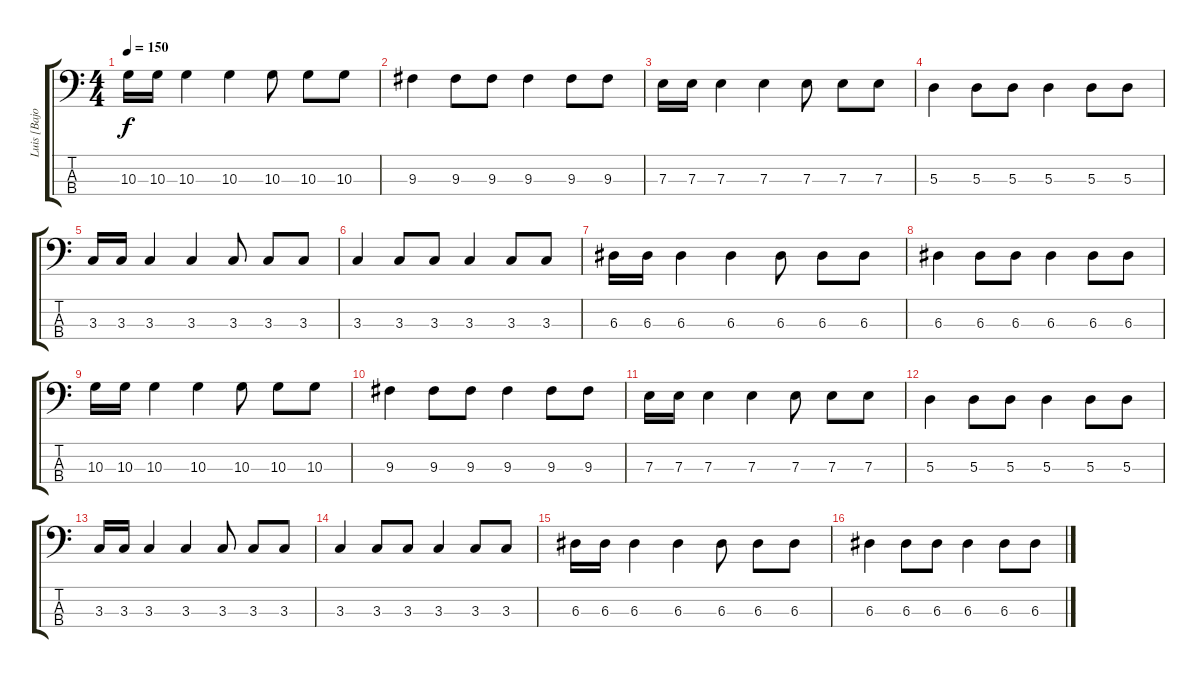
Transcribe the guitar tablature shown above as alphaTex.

\track ("Luis [Bajo]" "Luis [Bajo") {instrument electricbassfinger}
\staff {score tabs}
\tuning (G2 D2 A1 E1) {hide}
\ts (4 4)
\tempo 150
\clef f4
\ks c
10.3.16{dy f} 10.3.16 10.3.4 10.3.4 10.3.8 10.3.8 10.3.8 |
9.3.4 9.3.8 9.3.8 9.3.4 9.3.8 9.3.8 |
7.3.16 7.3.16 7.3.4 7.3.4 7.3.8 7.3.8 7.3.8 |
5.3.4 5.3.8 5.3.8 5.3.4 5.3.8 5.3.8 |
3.3.16 3.3.16 3.3.4 3.3.4 3.3.8 3.3.8 3.3.8 |
3.3.4 3.3.8 3.3.8 3.3.4 3.3.8 3.3.8 |
6.3.16 6.3.16 6.3.4 6.3.4 6.3.8 6.3.8 6.3.8 |
6.3.4 6.3.8 6.3.8 6.3.4 6.3.8 6.3.8 |
10.3.16 10.3.16 10.3.4 10.3.4 10.3.8 10.3.8 10.3.8 |
9.3.4 9.3.8 9.3.8 9.3.4 9.3.8 9.3.8 |
7.3.16 7.3.16 7.3.4 7.3.4 7.3.8 7.3.8 7.3.8 |
5.3.4 5.3.8 5.3.8 5.3.4 5.3.8 5.3.8 |
3.3.16 3.3.16 3.3.4 3.3.4 3.3.8 3.3.8 3.3.8 |
3.3.4 3.3.8 3.3.8 3.3.4 3.3.8 3.3.8 |
6.3.16 6.3.16 6.3.4 6.3.4 6.3.8 6.3.8 6.3.8 |
6.3.4 6.3.8 6.3.8 6.3.4 6.3.8 6.3.8
